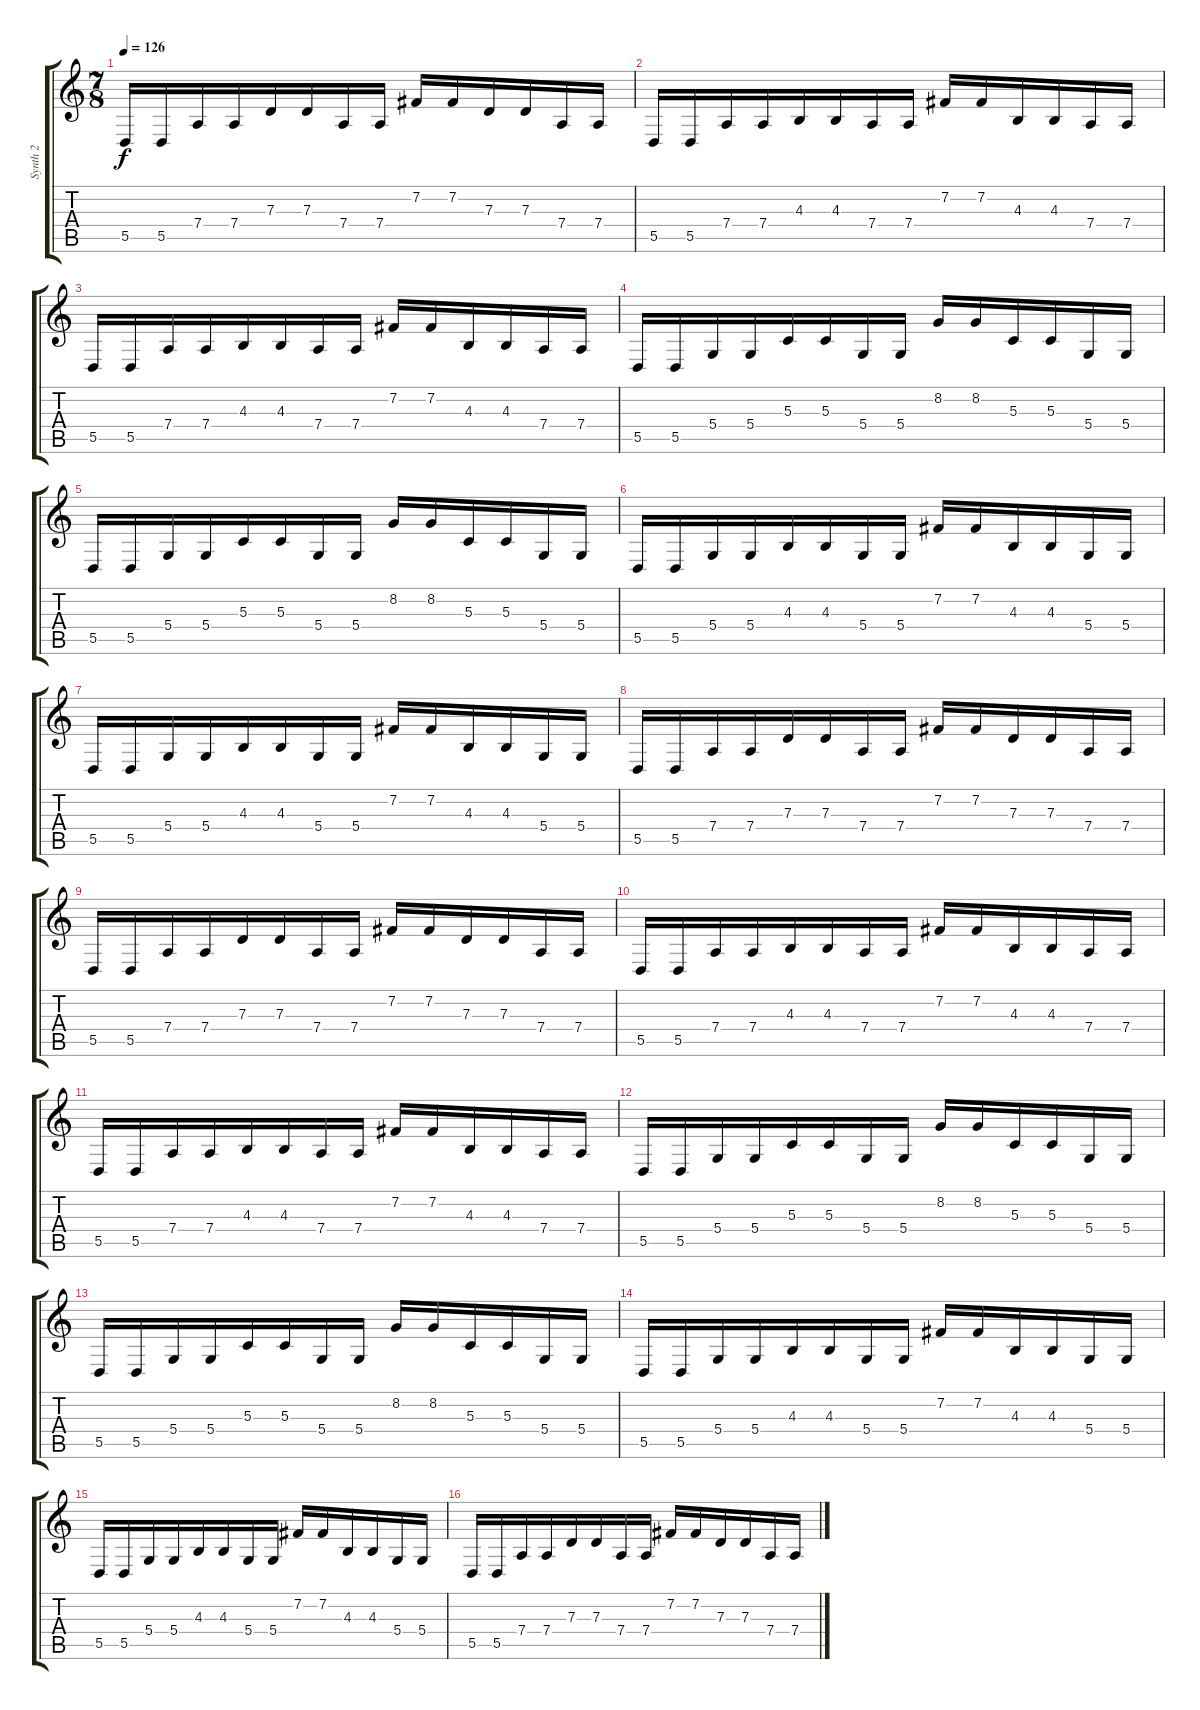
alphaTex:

\track ("Synth 2" "Synth 2") {instrument lead8bassandlead}
\staff {score tabs}
\tuning (E4 B3 G3 D3 A2 E2) {hide}
\ts (7 8)
\tempo 126
\clef g2
\ks c
5.5.16{dy f} 5.5.16 7.4.16 7.4.16 7.3.16 7.3.16 7.4.16 7.4.16 7.2.16 7.2.16 7.3.16 7.3.16 7.4.16 7.4.16 |
5.5.16 5.5.16 7.4.16 7.4.16 4.3.16 4.3.16 7.4.16 7.4.16 7.2.16 7.2.16 4.3.16 4.3.16 7.4.16 7.4.16 |
5.5.16 5.5.16 7.4.16 7.4.16 4.3.16 4.3.16 7.4.16 7.4.16 7.2.16 7.2.16 4.3.16 4.3.16 7.4.16 7.4.16 |
5.5.16 5.5.16 5.4.16 5.4.16 5.3.16 5.3.16 5.4.16 5.4.16 8.2.16 8.2.16 5.3.16 5.3.16 5.4.16 5.4.16 |
5.5.16 5.5.16 5.4.16 5.4.16 5.3.16 5.3.16 5.4.16 5.4.16 8.2.16 8.2.16 5.3.16 5.3.16 5.4.16 5.4.16 |
5.5.16 5.5.16 5.4.16 5.4.16 4.3.16 4.3.16 5.4.16 5.4.16 7.2.16 7.2.16 4.3.16 4.3.16 5.4.16 5.4.16 |
5.5.16 5.5.16 5.4.16 5.4.16 4.3.16 4.3.16 5.4.16 5.4.16 7.2.16 7.2.16 4.3.16 4.3.16 5.4.16 5.4.16 |
5.5.16 5.5.16 7.4.16 7.4.16 7.3.16 7.3.16 7.4.16 7.4.16 7.2.16 7.2.16 7.3.16 7.3.16 7.4.16 7.4.16 |
5.5.16 5.5.16 7.4.16 7.4.16 7.3.16 7.3.16 7.4.16 7.4.16 7.2.16 7.2.16 7.3.16 7.3.16 7.4.16 7.4.16 |
5.5.16 5.5.16 7.4.16 7.4.16 4.3.16 4.3.16 7.4.16 7.4.16 7.2.16 7.2.16 4.3.16 4.3.16 7.4.16 7.4.16 |
5.5.16 5.5.16 7.4.16 7.4.16 4.3.16 4.3.16 7.4.16 7.4.16 7.2.16 7.2.16 4.3.16 4.3.16 7.4.16 7.4.16 |
5.5.16 5.5.16 5.4.16 5.4.16 5.3.16 5.3.16 5.4.16 5.4.16 8.2.16 8.2.16 5.3.16 5.3.16 5.4.16 5.4.16 |
5.5.16 5.5.16 5.4.16 5.4.16 5.3.16 5.3.16 5.4.16 5.4.16 8.2.16 8.2.16 5.3.16 5.3.16 5.4.16 5.4.16 |
5.5.16 5.5.16 5.4.16 5.4.16 4.3.16 4.3.16 5.4.16 5.4.16 7.2.16 7.2.16 4.3.16 4.3.16 5.4.16 5.4.16 |
5.5.16 5.5.16 5.4.16 5.4.16 4.3.16 4.3.16 5.4.16 5.4.16 7.2.16 7.2.16 4.3.16 4.3.16 5.4.16 5.4.16 |
5.5.16 5.5.16 7.4.16 7.4.16 7.3.16 7.3.16 7.4.16 7.4.16 7.2.16 7.2.16 7.3.16 7.3.16 7.4.16 7.4.16
